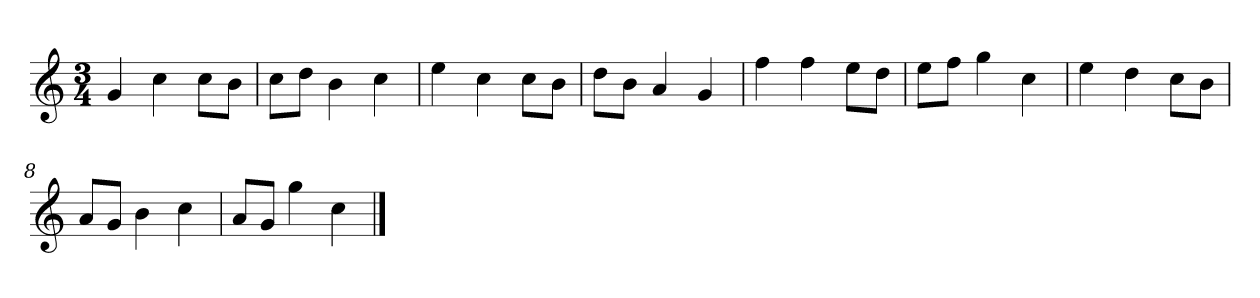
**kern
*part1
*staff1
*clefG2
*k[]
*C:
*M3/4
=
4g
4cc
8cc\L
8b\J
=2
8cc\L
8dd\J
4b
4cc
=3
4ee
4cc
8cc\L
8b\J
=4
8dd\L
8b\J
4a
4g
=5y
4ff
4ff
8ee\L
8dd\J
=6
8ee\L
8ff\J
4gg
4cc
=7
4ee
4dd
8cc\L
8b\J
=8
8a/L
8g/J
4b
4cc
=9y
8a/L
8g/J
4gg
4cc
==
*-
